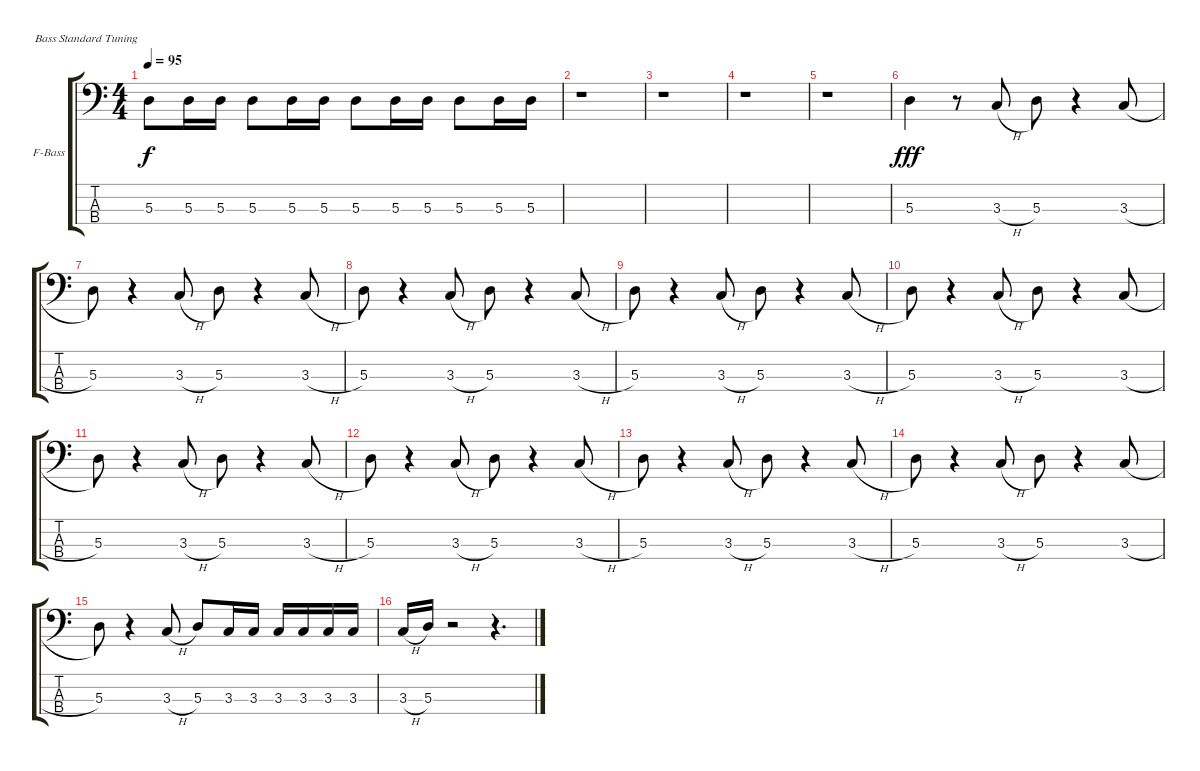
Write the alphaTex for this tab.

\bracketExtendMode groupsimilarinstruments
\firstSystemTrackNameOrientation horizontal
\otherSystemsTrackNameOrientation horizontal
\track ("Bass" "F-Bass") {instrument fretlessbass}
\staff {score tabs}
\tuning (G2 D2 A1 E1)
\ts (4 4)
\tempo 95
\clef f4
\ks c
5.3.8{dy f} 5.3.16 5.3.16 5.3.8 5.3.16 5.3.16 5.3.8 5.3.16 5.3.16 5.3.8 5.3.16 5.3.16 |
r.1 |
r.1 |
r.1 |
r.1 |
5.3.4{dy fff} r.8 3.3{h}.8 5.3.8 r.4 3.3{h}.8 |
5.3.8 r.4 3.3{h}.8 5.3.8 r.4 3.3{h}.8 |
5.3.8 r.4 3.3{h}.8 5.3.8 r.4 3.3{h}.8 |
5.3.8 r.4 3.3{h}.8 5.3.8 r.4 3.3{h}.8 |
5.3.8 r.4 3.3{h}.8 5.3.8 r.4 3.3{h}.8 |
5.3.8 r.4 3.3{h}.8 5.3.8 r.4 3.3{h}.8 |
5.3.8 r.4 3.3{h}.8 5.3.8 r.4 3.3{h}.8 |
5.3.8 r.4 3.3{h}.8 5.3.8 r.4 3.3{h}.8 |
5.3.8 r.4 3.3{h}.8 5.3.8 r.4 3.3{h}.8 |
5.3.8 r.4 3.3{h}.8 5.3.8 3.3.16 3.3.16 3.3.16 3.3.16 3.3.16 3.3.16 |
3.3{h}.16 5.3.16 r.2 r.4{d}
